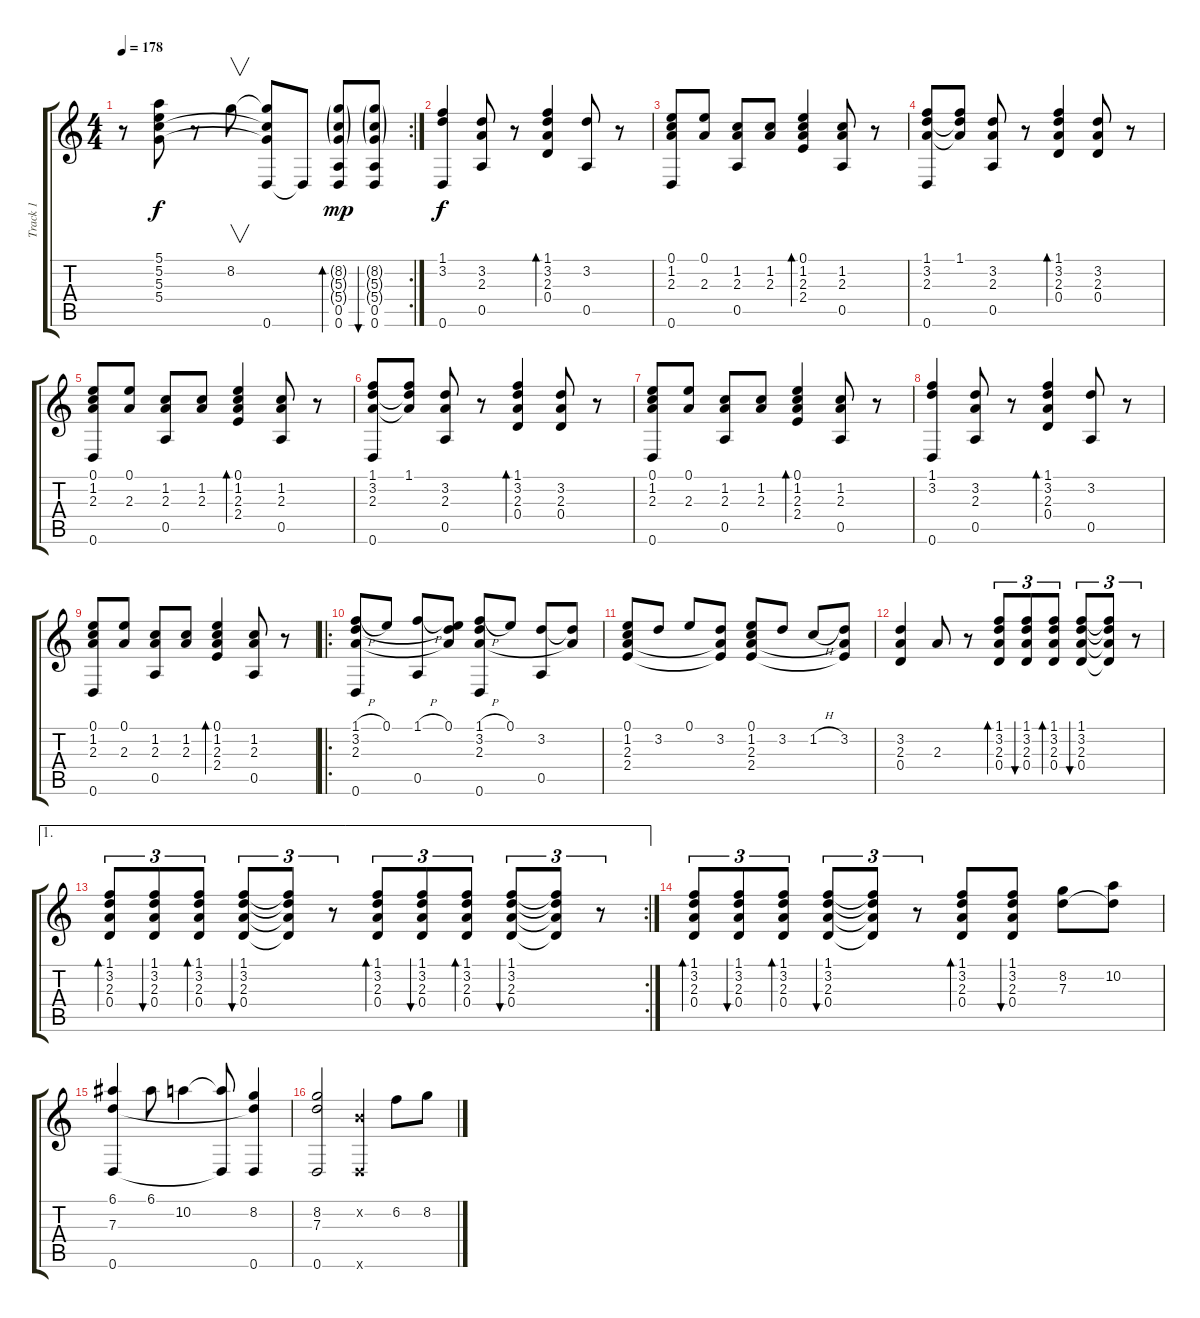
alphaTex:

\track ("Track 1" "Track 1") {instrument acousticguitarsteel}
\staff {score tabs}
\tuning (E4 B3 G3 D3 A2 D2) {hide}
\rc 2
\ts (4 4)
\tempo 178
\clef g2
\ks c
r.8{dy f} (5.1 5.2 5.3 5.4).8 r.8 8.2.8{v} (8.2{t} 5.3{t} 5.4{t} 0.6).8 0.6{t}.8 (8.2{g} 5.3{g} 5.4{g} 0.5 0.6).8{bd 60 dy mp} (8.2{g} 5.3{g} 5.4{g} 0.5 0.6).8{bu 60} |
(1.1 3.2 0.6).4{dy f} (3.2 2.3 0.5).8 r.8 (1.1 3.2 2.3 0.4).4{bd 60} (3.2 0.5).8 r.8 |
(0.1 1.2 2.3 0.6).8 (0.1 2.3).8 (1.2 2.3 0.5).8 (1.2 2.3).8 (0.1 1.2 2.3 2.4).4{bd 60} (1.2 2.3 0.5).8 r.8 |
(1.1 3.2 2.3 0.6).8 (1.1 3.2{t} 2.3{t}).8 (3.2 2.3 0.5).8 r.8 (1.1 3.2 2.3 0.4).4{bd 60} (3.2 2.3 0.4).8 r.8 |
(0.1 1.2 2.3 0.6).8 (0.1 2.3).8 (1.2 2.3 0.5).8 (1.2 2.3).8 (0.1 1.2 2.3 2.4).4{bd 60} (1.2 2.3 0.5).8 r.8 |
(1.1 3.2 2.3 0.6).8 (1.1 3.2{t} 2.3{t}).8 (3.2 2.3 0.5).8 r.8 (1.1 3.2 2.3 0.4).4{bd 60} (3.2 2.3 0.4).8 r.8 |
(0.1 1.2 2.3 0.6).8 (0.1 2.3).8 (1.2 2.3 0.5).8 (1.2 2.3).8 (0.1 1.2 2.3 2.4).4{bd 60} (1.2 2.3 0.5).8 r.8 |
(1.1 3.2 0.6).4 (3.2 2.3 0.5).8 r.8 (1.1 3.2 2.3 0.4).4{bd 60} (3.2 0.5).8 r.8 |
(0.1 1.2 2.3 0.6).8 (0.1 2.3).8 (1.2 2.3 0.5).8 (1.2 2.3).8 (0.1 1.2 2.3 2.4).4{bd 60} (1.2 2.3 0.5).8 r.8 |
\ro
(1.1{h} 3.2 2.3 0.6).8 0.1.8 (1.1{h} 0.5).8 (0.1 3.2{t} 2.3{t}).8 (1.1{h} 3.2 2.3 0.6).8 0.1.8 (3.2 0.5).8 (3.2{t} 2.3{t}).8 |
(0.1 1.2 2.3 2.4).8 3.2.8 0.1.8 (3.2 2.3{t} 2.4{t}).8 (0.1 1.2 2.3 2.4).8 3.2.8 1.2{h}.8 (3.2 2.3{t} 2.4{t}).8 |
(3.2 2.3 0.4).4 2.3.8 r.8 (1.1 3.2 2.3 0.4).8{tu (3 2) bd 60} (1.1 3.2 2.3 0.4).8{tu (3 2) bu 60} (1.1 3.2 2.3 0.4).8{tu (3 2) bd 60} (1.1 3.2 2.3 0.4).8{tu (3 2) bu 60} (1.1{t} 3.2{t} 2.3{t} 0.4{t}).8{tu (3 2)} r.8{tu (3 2)} |
\ae 1
\rc 2
(1.1 3.2 2.3 0.4).8{tu (3 2) bd 60} (1.1 3.2 2.3 0.4).8{tu (3 2) bu 60} (1.1 3.2 2.3 0.4).8{tu (3 2) bd 60} (1.1 3.2 2.3 0.4).8{tu (3 2) bu 60} (1.1{t} 3.2{t} 2.3{t} 0.4{t}).8{tu (3 2)} r.8{tu (3 2)} (1.1 3.2 2.3 0.4).8{tu (3 2) bd 60} (1.1 3.2 2.3 0.4).8{tu (3 2) bu 60} (1.1 3.2 2.3 0.4).8{tu (3 2) bd 60} (1.1 3.2 2.3 0.4).8{tu (3 2) bu 60} (1.1{t} 3.2{t} 2.3{t} 0.4{t}).8{tu (3 2)} r.8{tu (3 2)} |
(1.1 3.2 2.3 0.4).8{tu (3 2) bd 60} (1.1 3.2 2.3 0.4).8{tu (3 2) bu 60} (1.1 3.2 2.3 0.4).8{tu (3 2) bd 60} (1.1 3.2 2.3 0.4).8{tu (3 2) bu 60} (1.1{t} 3.2{t} 2.3{t} 0.4{t}).8{tu (3 2)} r.8{tu (3 2)} (1.1 3.2 2.3 0.4).8{bd 60} (1.1 3.2 2.3 0.4).8{bu 60} (8.2 7.3).8 (10.2 7.3{t}).8 |
(6.1 7.3 0.6).4 6.1.8 10.2.4 (10.2{t} 0.6{t}).8 (8.2 7.3{t} 0.6).4 |
(8.2 7.3 0.6).2 (0.2{x} 0.6{x}).4 6.2.8 8.2.8
